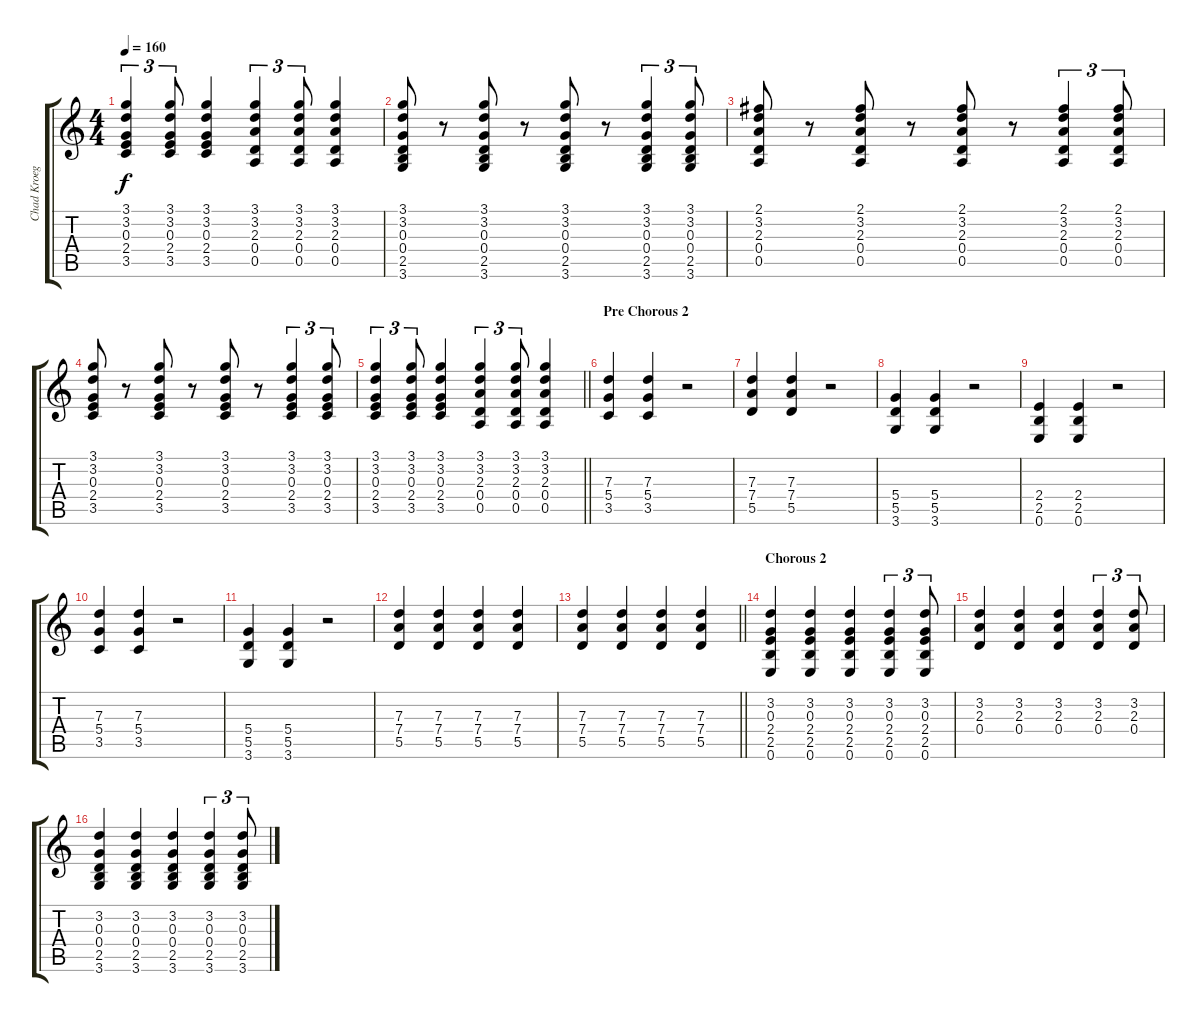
\track ("Chad Kroeger" "Chad Kroeg") {instrument acousticguitarsteel}
\staff {score tabs}
\tuning (E4 B3 G3 D3 A2 E2) {hide}
\ts (4 4)
\tempo 160
\clef g2
\ks c
(3.1 3.2 0.3 2.4 3.5).4{tu (3 2) dy f} (3.1 3.2 0.3 2.4 3.5).8{tu (3 2)} (3.1 3.2 0.3 2.4 3.5).4 (3.1 3.2 2.3 0.4 0.5).4{tu (3 2)} (3.1 3.2 2.3 0.4 0.5).8{tu (3 2)} (3.1 3.2 2.3 0.4 0.5).4 |
(3.1 3.2 0.3 0.4 2.5 3.6).8 r.8 (3.1 3.2 0.3 0.4 2.5 3.6).8 r.8 (3.1 3.2 0.3 0.4 2.5 3.6).8 r.8 (3.1 3.2 0.3 0.4 2.5 3.6).4{tu (3 2)} (3.1 3.2 0.3 0.4 2.5 3.6).8{tu (3 2)} |
(2.1 3.2 2.3 0.4 0.5).8 r.8 (2.1 3.2 2.3 0.4 0.5).8 r.8 (2.1 3.2 2.3 0.4 0.5).8 r.8 (2.1 3.2 2.3 0.4 0.5).4{tu (3 2)} (2.1 3.2 2.3 0.4 0.5).8{tu (3 2)} |
(3.1 3.2 0.3 2.4 3.5).8 r.8 (3.1 3.2 0.3 2.4 3.5).8 r.8 (3.1 3.2 0.3 2.4 3.5).8 r.8 (3.1 3.2 0.3 2.4 3.5).4{tu (3 2)} (3.1 3.2 0.3 2.4 3.5).8{tu (3 2)} |
\barLineRight lightlight
(3.1 3.2 0.3 2.4 3.5).4{tu (3 2)} (3.1 3.2 0.3 2.4 3.5).8{tu (3 2)} (3.1 3.2 0.3 2.4 3.5).4 (3.1 3.2 2.3 0.4 0.5).4{tu (3 2)} (3.1 3.2 2.3 0.4 0.5).8{tu (3 2)} (3.1 3.2 2.3 0.4 0.5).4 |
\section ("" "Pre Chorous 2")
(7.3 5.4 3.5).4 (7.3 5.4 3.5).4 r.2 |
(7.3 7.4 5.5).4 (7.3 7.4 5.5).4 r.2 |
(5.4 5.5 3.6).4 (5.4 5.5 3.6).4 r.2 |
(2.4 2.5 0.6).4 (2.4 2.5 0.6).4 r.2 |
(7.3 5.4 3.5).4 (7.3 5.4 3.5).4 r.2 |
(5.4 5.5 3.6).4 (5.4 5.5 3.6).4 r.2 |
(7.3 7.4 5.5).4 (7.3 7.4 5.5).4 (7.3 7.4 5.5).4 (7.3 7.4 5.5).4 |
\barLineRight lightlight
(7.3 7.4 5.5).4 (7.3 7.4 5.5).4 (7.3 7.4 5.5).4 (7.3 7.4 5.5).4 |
\section ("" "Chorous 2")
(3.2 0.3 2.4 2.5 0.6).4 (3.2 0.3 2.4 2.5 0.6).4 (3.2 0.3 2.4 2.5 0.6).4 (3.2 0.3 2.4 2.5 0.6).4{tu (3 2)} (3.2 0.3 2.4 2.5 0.6).8{tu (3 2)} |
(3.2 2.3 0.4).4 (3.2 2.3 0.4).4 (3.2 2.3 0.4).4 (3.2 2.3 0.4).4{tu (3 2)} (3.2 2.3 0.4).8{tu (3 2)} |
(3.2 0.3 0.4 2.5 3.6).4 (3.2 0.3 0.4 2.5 3.6).4 (3.2 0.3 0.4 2.5 3.6).4 (3.2 0.3 0.4 2.5 3.6).4{tu (3 2)} (3.2 0.3 0.4 2.5 3.6).8{tu (3 2)}
